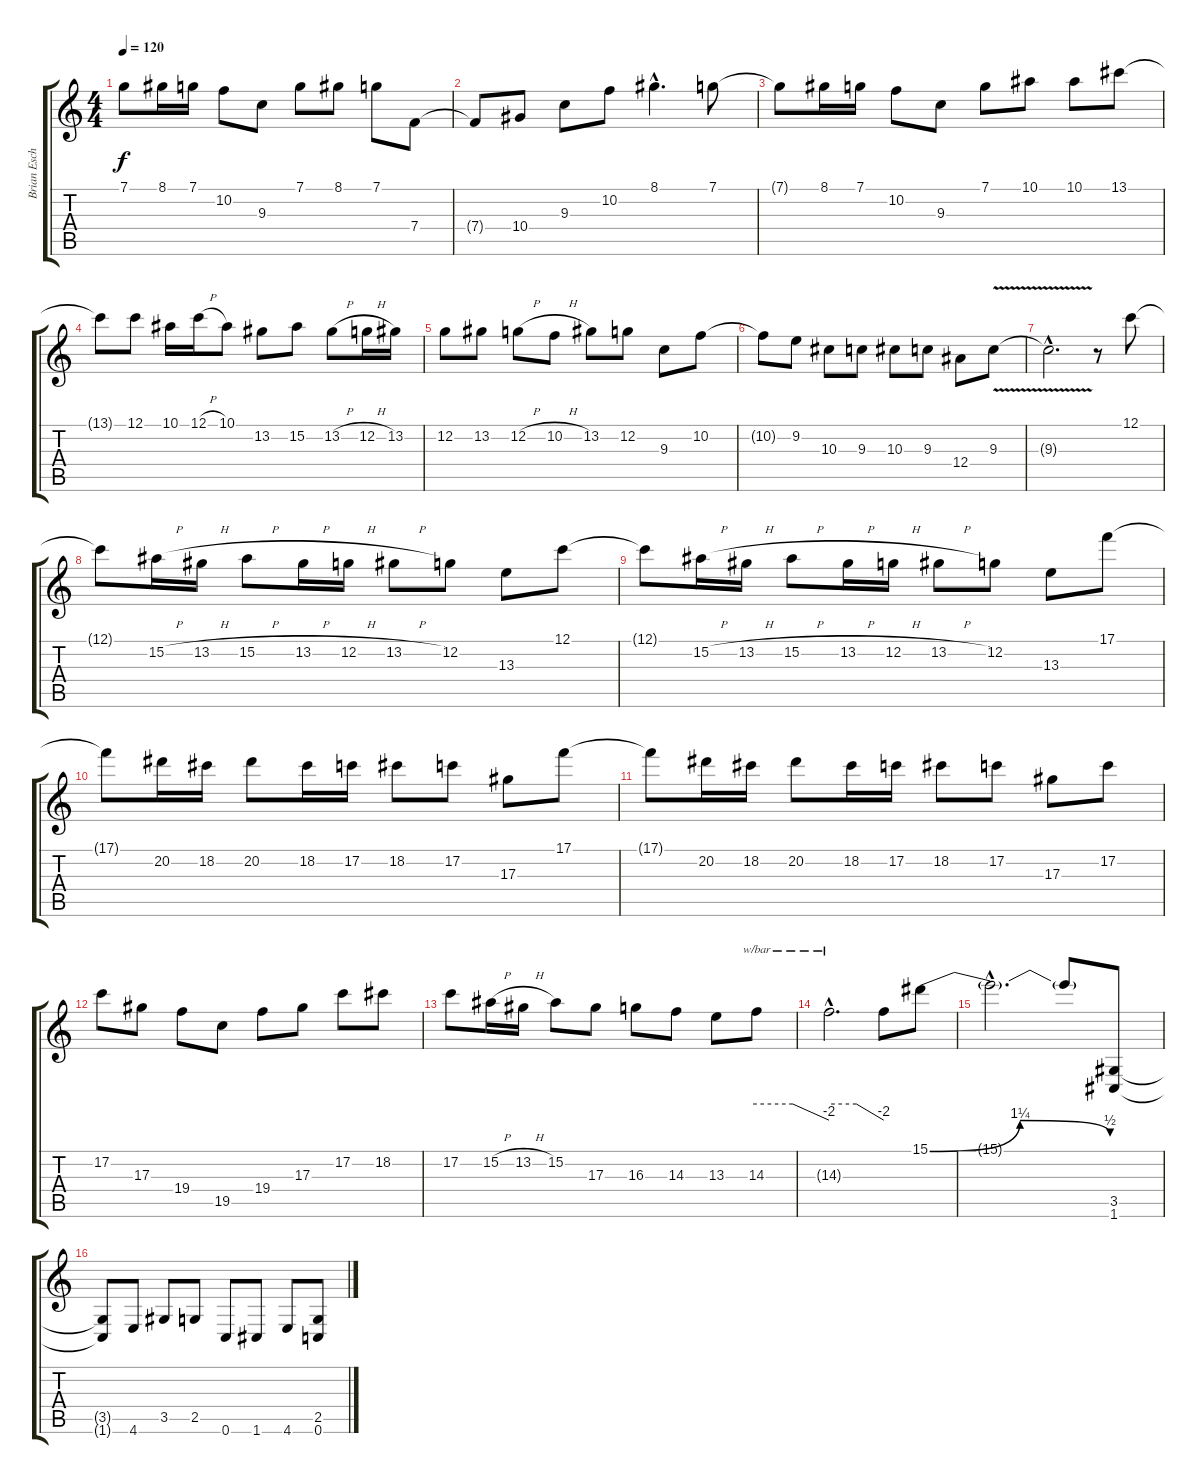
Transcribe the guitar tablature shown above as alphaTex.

\track ("Brian Eschbach (Lead Guitar)" "Brian Esch") {instrument distortionguitar}
\staff {score tabs}
\tuning (C4 G3 Eb3 Bb2 F2 C2) {hide}
\ts (4 4)
\tempo 120
\clef g2
\ks c
7.1{t}.8{dy f} 8.1.16 7.1.16 10.2.8 9.3.8 7.1.8 8.1.8 7.1.8 7.4.8 |
7.4{t}.8 10.4.8 9.3.8 10.2.8 8.1{hac}.4{d} 7.1.8 |
7.1{t}.8 8.1.16 7.1.16 10.2.8 9.3.8 7.1.8 10.1.8 10.1.8 13.1.8 |
13.1{t}.8 12.1.8 10.1.16 12.1{h}.16 10.1.8 13.2.8 15.2.8 13.2{h}.8 12.2{h}.16 13.2.16 |
12.2.8 13.2.8 12.2{h}.8 10.2{h}.8 13.2.8 12.2.8 9.3.8 10.2.8 |
10.2{t}.8 9.2.8 10.3.8 9.3.8 10.3.8 9.3.8 12.4.8 9.3{v}.8 |
9.3{hac t}.2{d} r.8 12.1.8 |
12.1{t}.8 15.2{h}.16 13.2{h}.16 15.2{h}.8 13.2{h}.16 12.2{h}.16 13.2{h}.8 12.2.8 13.3.8 12.1.8 |
12.1{t}.8 15.2{h}.16 13.2{h}.16 15.2{h}.8 13.2{h}.16 12.2{h}.16 13.2{h}.8 12.2.8 13.3.8 17.1.8 |
17.1{t}.8 20.2.16 18.2.16 20.2.8 18.2.16 17.2.16 18.2.8 17.2.8 17.3.8 17.1.8 |
17.1{t}.8 20.2.16 18.2.16 20.2.8 18.2.16 17.2.16 18.2.8 17.2.8 17.3.8 17.2.8 |
17.2.8 17.3.8 19.4.8 19.5.8 19.4.8 17.3.8 17.2.8 18.2.8 |
17.2.8 15.2{h}.16 13.2{h}.16 15.2.8 17.3.8 16.3.8 14.3.8 13.3.8 14.3.8{tbe (custom default 0 0 30 0 60 -8)} |
14.3{hac t}.2{d tbe (custom default 0 0 30 0 60 -8)} 14.3{t}.8 15.1{be (bendrelease 0 0 55 5 55 5 60 2)}.8 |
15.1{hac t}.2{d} 15.1{t}.8 (3.5 1.6).8 |
(3.5{t} 1.6{t}).8 4.6.8 3.5.8 2.5.8 0.6.8 1.6.8 4.6.8 (2.5 0.6).8
